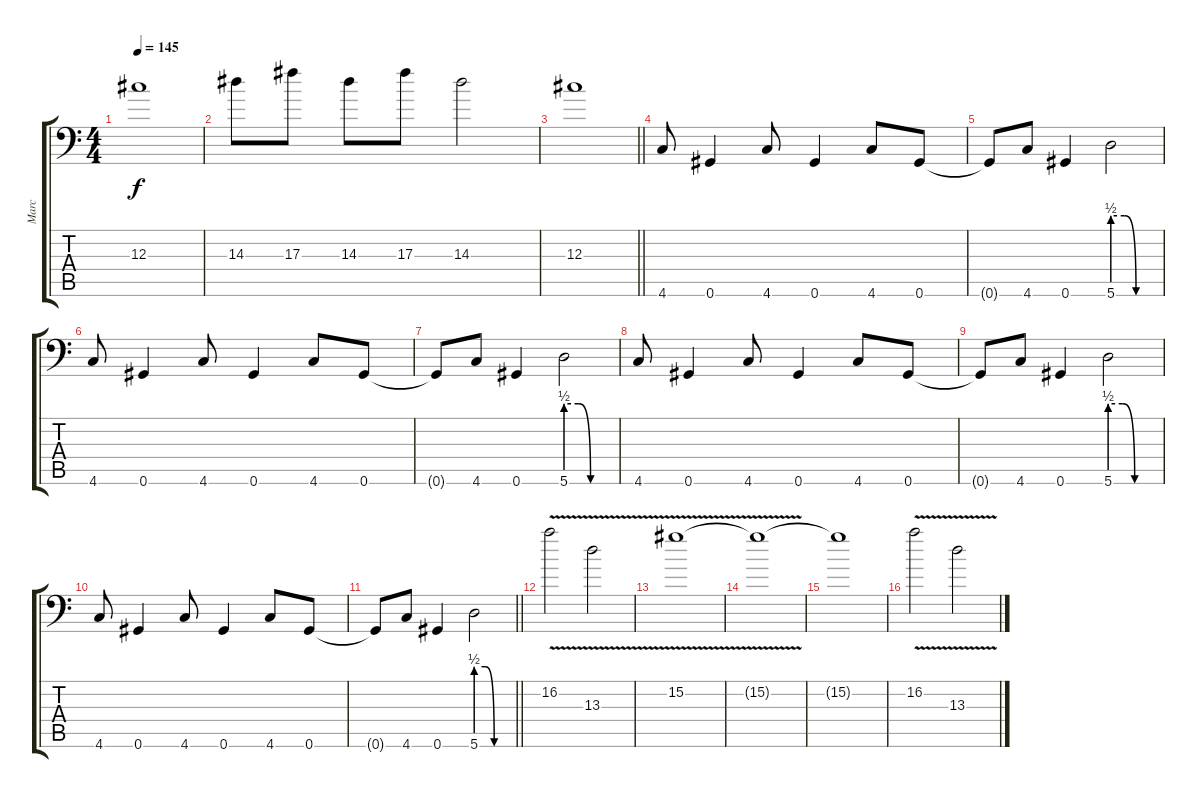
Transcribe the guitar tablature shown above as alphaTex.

\track ("Marc" "Marc") {instrument distortionguitar}
\staff {score tabs}
\tuning (Bb3 F3 Db3 Ab2 Eb2 Ab1) {hide}
\ts (4 4)
\tempo 145
\clef f4
\ks c
12.3.1{dy f} |
14.3.8 17.3.8 14.3.8 17.3.8 14.3.2 |
\barLineRight lightlight
12.3.1 |
\section ("" "")
4.6.8 0.6.4 4.6.8 0.6.4 4.6.8 0.6.8 |
0.6{t}.8 4.6.8 0.6.4 5.6{be (custom 0 2 15 2 30 0 60 0)}.2 |
4.6.8 0.6.4 4.6.8 0.6.4 4.6.8 0.6.8 |
0.6{t}.8 4.6.8 0.6.4 5.6{be (custom 0 2 15 2 30 0 60 0)}.2 |
4.6.8 0.6.4 4.6.8 0.6.4 4.6.8 0.6.8 |
0.6{t}.8 4.6.8 0.6.4 5.6{be (custom 0 2 15 2 30 0 60 0)}.2 |
4.6.8 0.6.4 4.6.8 0.6.4 4.6.8 0.6.8 |
\barLineRight lightlight
0.6{t}.8 4.6.8 0.6.4 5.6{be (custom 0 2 15 2 30 0 60 0)}.2 |
\section ("" "")
16.2{v}.2{volume 12 instrument electricguitarjazz} 13.3{v}.2 |
15.2{v}.1 |
15.2{t}.1 |
15.2{t}.1 |
16.2{v}.2 13.3{v}.2
